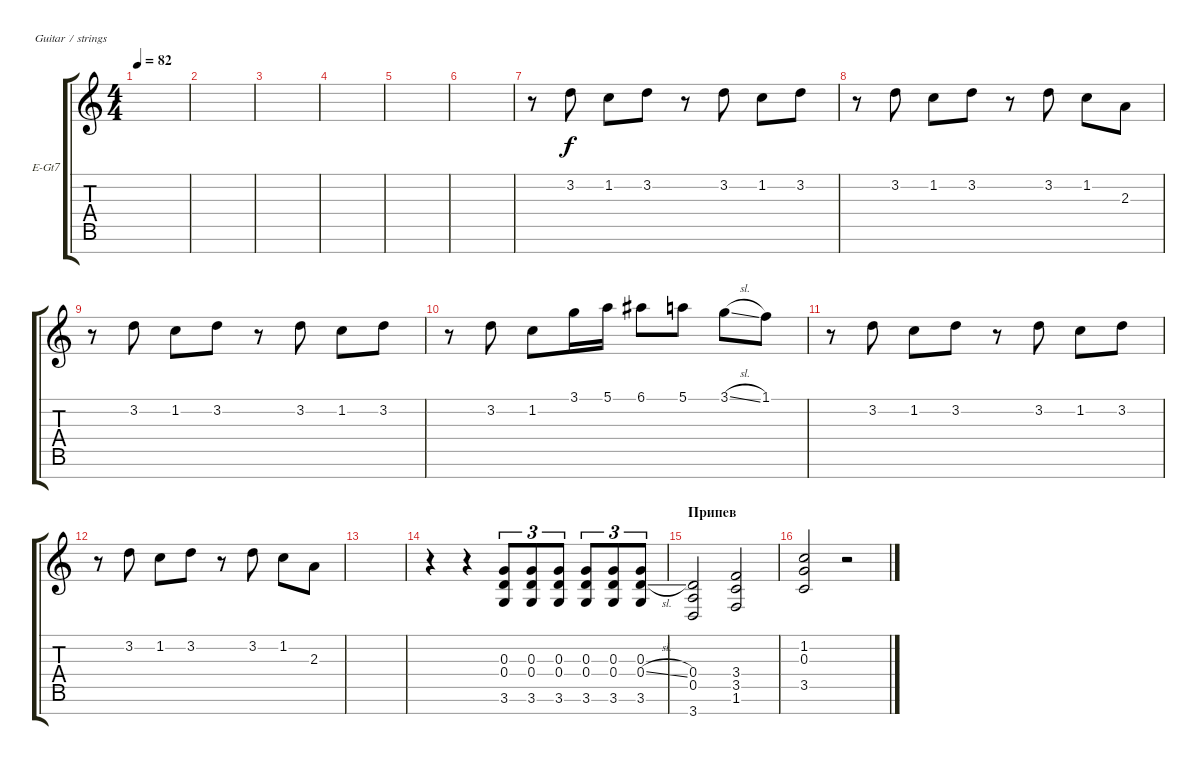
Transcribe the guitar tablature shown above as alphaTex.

\defaultSystemsLayout 4
\bracketExtendMode groupsimilarinstruments
\firstSystemTrackNameOrientation horizontal
\otherSystemsTrackNameOrientation horizontal
\track ("Electric Guitar" "E-Gt7") {instrument distortionguitar}
\staff {score tabs}
\tuning (E4 B3 G3 D3 A2 E2 B1)
\ts (4 4)
\tempo 82
\clef g2
\scale
0.333333
\ks c
|
\scale
0.333333 |
\scale
0.333333 |
\scale
0.333333 |
\scale
0.333333 |
\scale
0.333333 |
\scale
0.333333 r.8 3.2.8 1.2.8 3.2.8 r.8 3.2.8 1.2.8 3.2.8 |
\scale
0.333333 r.8 3.2.8 1.2.8 3.2.8 r.8 3.2.8 1.2.8 2.3.8 |
\scale
0.333333 r.8 3.2.8 1.2.8 3.2.8 r.8 3.2.8 1.2.8 3.2.8 |
\scale
0.333333 r.8 3.2.8 1.2.8 3.1.16 5.1.16 6.1.8 5.1.8 3.1{sl}.8 1.1.8 |
\scale
0.333333 r.8 3.2.8 1.2.8 3.2.8 r.8 3.2.8 1.2.8 3.2.8 |
\scale
0.333333 r.8 3.2.8 1.2.8 3.2.8 r.8 3.2.8 1.2.8 2.3.8 |
\scale
0.333333 |
\scale
0.333333 r.4 r.4 (3.6 0.4 0.3).8{tu (3 2)} (3.6 0.4 0.3).8{tu (3 2)} (3.6 0.4 0.3).8{tu (3 2)} (3.6 0.4 0.3).8{tu (3 2)} (3.6 0.4 0.3).8{tu (3 2)} (3.6 0.4{sl} 0.3).8{tu (3 2)} |
\section ("" "Припев")
\scale
0.333333 (3.7 0.5 0.4).2 (1.6 3.5 3.4).2 |
\scale
0.333333 (3.5 0.3 1.2).2 r.2
